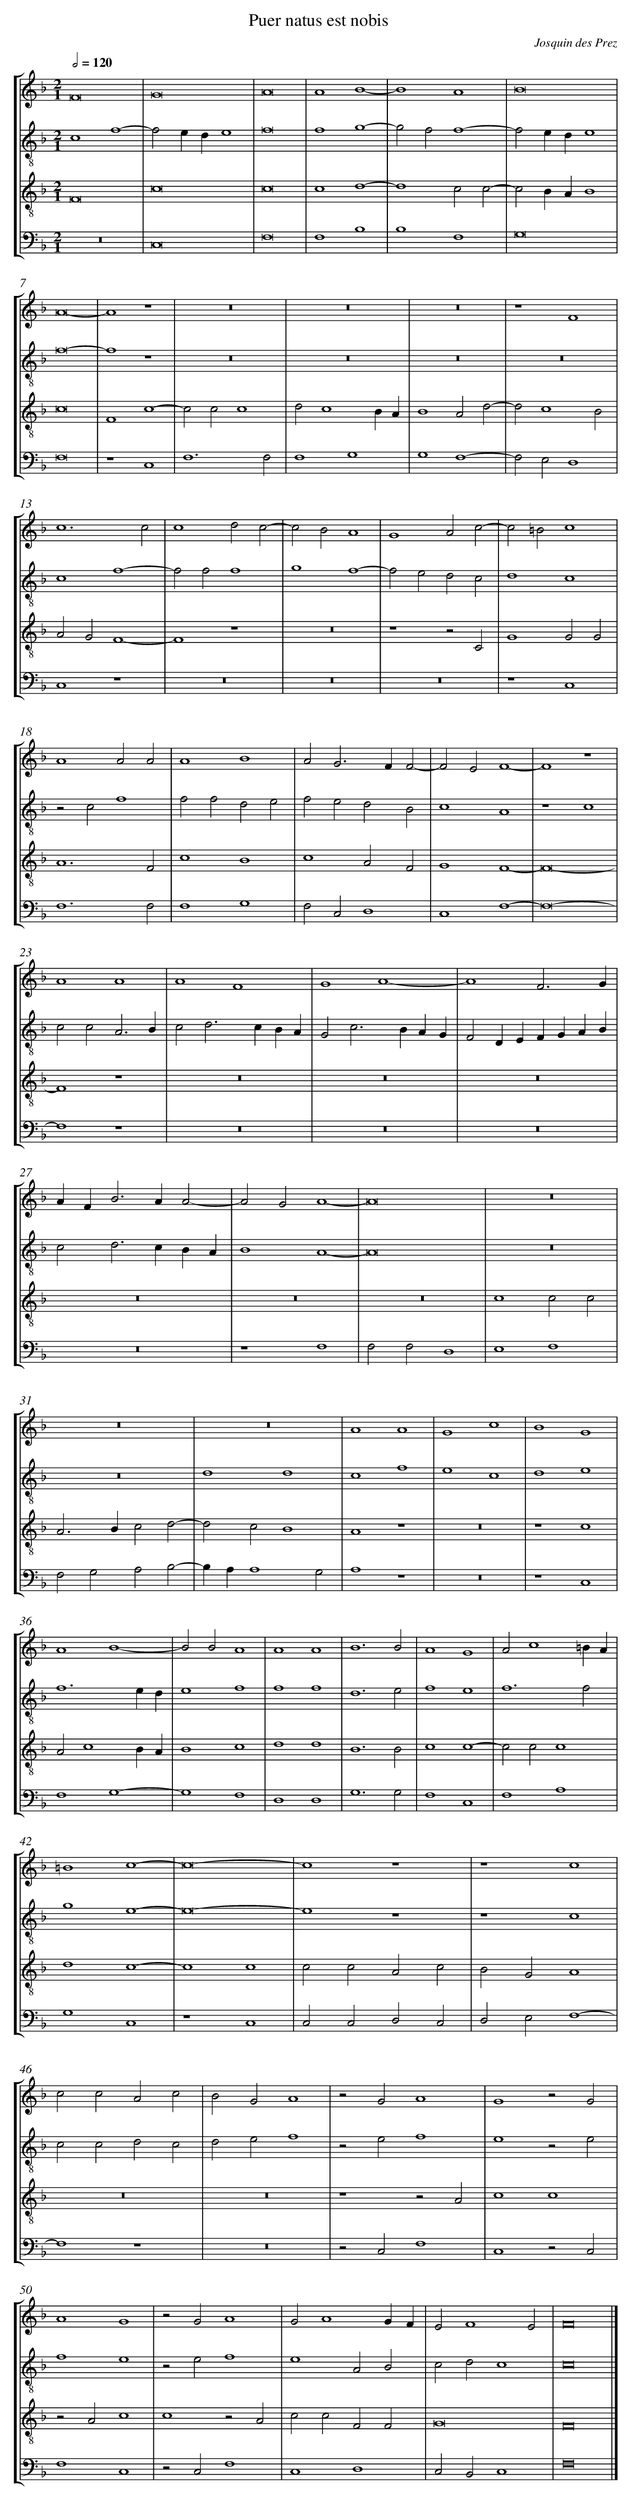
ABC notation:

X:1
T:Puer natus est nobis
C: Josquin des Prez
L: 1/4
M: 2/1
Q: 1/2=120
%%staves [1 2 3 4]
V: 1 clef=treble
V: 2 clef=treble-8
V: 3 clef=treble-8
V: 4 clef=bass
K: F
[V:1] F8 |
[V:2] c4f4- |
[V:3] F8 |
[V:4] z8 |
[V:1] G8 |
[V:2] f2ede4 |
[V:3] c8 |
[V:4] C,8 |
[V:1] A8 |
[V:2] f8 |
[V:3] c8 |
[V:4] F,8 |
[V:1] A4B4- |
[V:2] f4g4- |
[V:3] c4d4- |
[V:4] F,4B,4 |
[V:1] B4A4 |
[V:2] g2f2f4- |
[V:3] d4c2c2- |
[V:4] B,4F,4 |
[V:1] B8 |
[V:2] f2ede4 |
[V:3] c2BAB4 |
[V:4] G,8 |
[V:1] A8- |
[V:2] f8- |
[V:3] c8 |
[V:4] F,8 |
[V:1] A4z4 |
[V:2] f4z4 |
[V:3] F4c4- |
[V:4] z4C,4 |
[V:1] z8 |
[V:2] z8 |
[V:3] c2c2c4 |
[V:4] F,6F,2 |
[V:1] z8 |
[V:2] z8 |
[V:3] d2c4BA |
[V:4] F,4G,4 |
[V:1] z8 |
[V:2] z8 |
[V:3] B4A2d2- |
[V:4] G,4F,4- |
[V:1] z4F4 |
[V:2] z8 |
[V:3] d2c4B2 |
[V:4] F,2E,2D,4 |
[V:1] c6c2 |
[V:2] c4f4- |
[V:3] A2G2F4- |
[V:4] C,4z4 |
[V:1] c4d2c2- |
[V:2] f2f2f4 |
[V:3] F4z4 |
[V:4] z8 |
[V:1] c2B2A4 |
[V:2] g4f4- |
[V:3] z8 |
[V:4] z8 |
[V:1] G4A2c2- |
[V:2] f2e2d2c2 |
[V:3] z4z2C2 |
[V:4] z8 |
[V:1] c2=B2c4 |
[V:2] d4c4 |
[V:3] G4G2G2 |
[V:4] z4C,4 |
[V:1] A4A2A2 |
[V:2] z2c2f4 |
[V:3] A6F2 |
[V:4] F,6F,2 |
[V:1] A4B4 |
[V:2] f2f2d2e2 |
[V:3] c4B4 |
[V:4] F,4G,4 |
[V:1] A2G3FF2- |
[V:2] f2e2d2B2 |
[V:3] c4A2F2 |
[V:4] F,2C,2D,4 |
[V:1] F2E2F4- |
[V:2] c4A4 |
[V:3] G4F4- |
[V:4] C,4F,4- |
[V:1] F4z4 |
[V:2] z4c4 |
[V:3] F8- |
[V:4] F,8- |
[V:1] A4A4 |
[V:2] c2c2A3B |
[V:3] F4z4 |
[V:4] F,4z4 |
[V:1] A4F4 |
[V:2] c2d3cBA |
[V:3] z8 |
[V:4] z8 |
[V:1] G4A4- |
[V:2] G2c3BAG |
[V:3] z8 |
[V:4] z8 |
[V:1] A4F3G |
[V:2] F2DEFGAB |
[V:3] z8 |
[V:4] z8 |
[V:1] AFB3AA2- |
[V:2] c2d3cBA |
[V:3] z8 |
[V:4] z8 |
[V:1] A2G2A4- |
[V:2] B4A4- |
[V:3] z8 |
[V:4] z4F,4 |
[V:1] A8 |
[V:2] A8 |
[V:3] z8 |
[V:4] F,2F,2D,4 |
[V:1] z8 |
[V:2] z8 |
[V:3] c4c2c2 |
[V:4] E,4F,4 |
[V:1] z8 |
[V:2] z8 |
[V:3] A3Bc2d2- |
[V:4] F,2G,2A,2B,2- |
[V:1] z8 |
[V:2] d4d4 |
[V:3] d2c2B4 |
[V:4] B,A,A,4G,2 |
[V:1] A4A4 |
[V:2] c4f4 |
[V:3] A4z4 |
[V:4] A,4z4 |
[V:1] G4c4 |
[V:2] e4c4 |
[V:3] z8 |
[V:4] z8 |
[V:1] B4G4 |
[V:2] d4e4 |
[V:3] z4c4 |
[V:4] z4C,4 |
[V:1] A4B4- |
[V:2] f6ed |
[V:3] A2c4BA |
[V:4] F,4G,4- |
[V:1] B2B2A4 |
[V:2] e4f4 |
[V:3] B4c4 |
[V:4] G,4F,4 |
[V:1] A4A4 |
[V:2] f4f4 |
[V:3] d4d4 |
[V:4] D,4D,4 |
[V:1] B6B2 |
[V:2] d6e2 |
[V:3] B6B2 |
[V:4] G,6G,2 |
[V:1] A4G4 |
[V:2] f4e4 |
[V:3] c4c4- |
[V:4] F,4C,4 |
[V:1] A2c4=BA |
[V:2] f6f2 |
[V:3] c2c2c4 |
[V:4] F,4A,4 |
[V:1] =B4c4- |
[V:2] g4e4- |
[V:3] d4c4- |
[V:4] G,4C,4 |
[V:1] c8- |
[V:2] e8- |
[V:3] c4c4 |
[V:4] z4C,4 |
[V:1] c4z4 |
[V:2] e4z4 |
[V:3] c2c2A2c2 |
[V:4] C,2C,2D,2C,2 |
[V:1] z4c4 |
[V:2] z4c4 |
[V:3] B2G2A4 |
[V:4] D,2E,2F,4- |
[V:1] c2c2A2c2 |
[V:2] c2c2d2c2 |
[V:3] z8 |
[V:4] F,4z4 |
[V:1] B2G2A4 |
[V:2] d2e2f4 |
[V:3] z8 |
[V:4] z8 |
[V:1] z2G2A4 |
[V:2] z2e2f4 |
[V:3] z4z2A2 |
[V:4] z2C,2F,4 |
[V:1] G4z2G2 |
[V:2] e4z2e2 |
[V:3] c4c4 |
[V:4] C,4z2C,2 |
[V:1] A4G4 |
[V:2] f4e4 |
[V:3] z2A2c4 |
[V:4] F,4C,4 |
[V:1] z2G2A4 |
[V:2] z2e2f4 |
[V:3] c4z2A2 |
[V:4] z2C,2F,4 |
[V:1] G2A4GF |
[V:2] e4A2B2 |
[V:3] c2c2F2F2 |
[V:4] C,4D,4 |
[V:1] E2F4E2 |
[V:2] c2d2c4 |
[V:3] G8 |
[V:4] C,2B,,2C,4 |
[V:1] F8 |]
[V:2] c8 |]
[V:3] F8 |]
[V:4] F,8 |]
